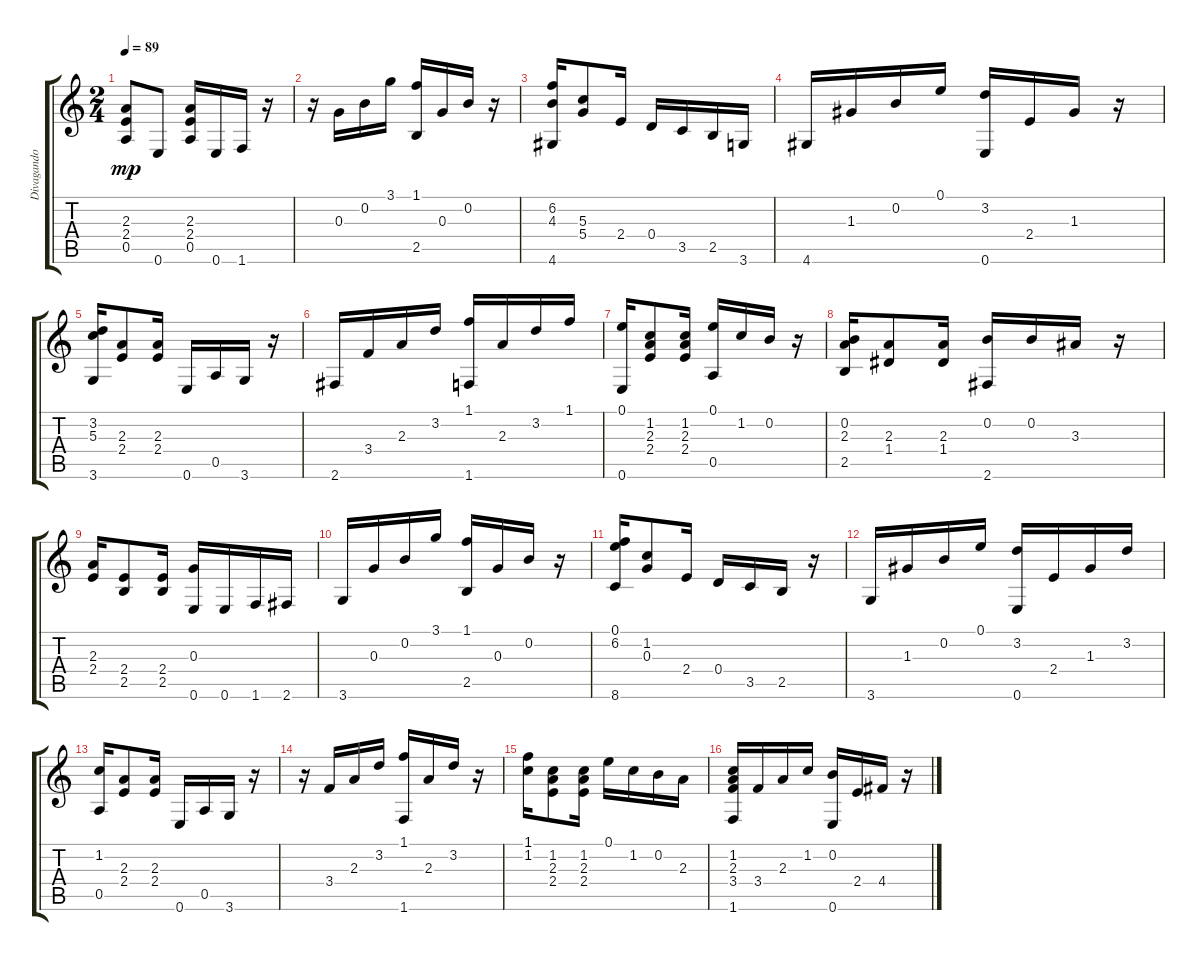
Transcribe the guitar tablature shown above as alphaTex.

\track ("Divagando - Choro" "Divagando ") {instrument acousticguitarnylon}
\staff {score tabs}
\tuning (E4 B3 G3 D3 A2 E2) {hide}
\ts (2 4)
\tempo 89
\clef g2
\ks c
(2.3 2.4 0.5).8{dy mp} 0.6.8 (2.3 2.4 0.5).16 0.6.16 1.6.16 r.16 |
r.16 0.3.16 0.2.16 3.1.16 (1.1 2.5).16 0.3.16 0.2.16 r.16 |
(6.2 4.3 4.6).16 (5.3 5.4).8 2.4.16 0.4.16 3.5.16 2.5.16 3.6.16 |
4.6.16 1.3.16 0.2.16 0.1.16 (3.2 0.6).16 2.4.16 1.3.16 r.16 |
(3.2 5.3 3.6).16 (2.3 2.4).8 (2.3 2.4).16 0.6.16 0.5.16 3.6.16 r.16 |
2.6.16 3.4.16 2.3.16 3.2.16 (1.1 1.6).16 2.3.16 3.2.16 1.1.16 |
(0.1 0.6).16 (1.2 2.3 2.4).8 (1.2 2.3 2.4).16 (0.1 0.5).16 1.2.16 0.2.16 r.16 |
(0.2 2.3 2.5).16 (2.3 1.4).8 (2.3 1.4).16 (0.2 2.6).16 0.2.16 3.3.16 r.16 |
(2.3 2.4).16 (2.4 2.5).8 (2.4 2.5).16 (0.3 0.6).16 0.6.16 1.6.16 2.6.16 |
3.6.16 0.3.16 0.2.16 3.1.16 (1.1 2.5).16 0.3.16 0.2.16 r.16 |
(0.1 6.2 8.6).16 (1.2 0.3).8 2.4.16 0.4.16 3.5.16 2.5.16 r.16 |
3.6.16 1.3.16 0.2.16 0.1.16 (3.2 0.6).16 2.4.16 1.3.16 3.2.16 |
(1.2 0.5).16 (2.3 2.4).8 (2.3 2.4).16 0.6.16 0.5.16 3.6.16 r.16 |
r.16 3.4.16 2.3.16 3.2.16 (1.1 1.6).16 2.3.16 3.2.16 r.16 |
(1.1 1.2).16 (1.2 2.3 2.4).8 (1.2 2.3 2.4).16 0.1.16 1.2.16 0.2.16 2.3.16 |
(1.2 2.3 3.4 1.6).16 3.4.16 2.3.16 1.2.16 (0.2 0.6).16 2.4.16 4.4.16 r.16
